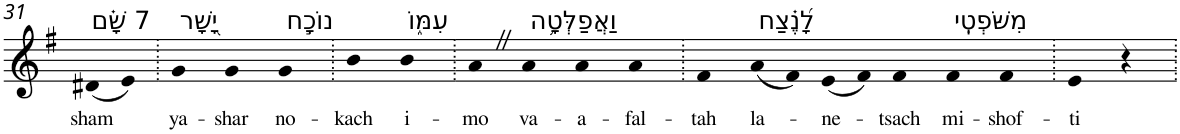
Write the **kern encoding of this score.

**kern	**text
*part1	*part1
*staff1	*staff1
*I"Piano	*
*I'Pno	*
!!LO:PB:g=z
*clefG2	*
*k[f#]	*
*G:	*
=31	=31
!LO:TX:a:t=7 שָׁ֗ם	!
!	!LO:LY:b
(8d#X	sham
8e)	.
=32.	=32.
!LO:TX:a:t=יָ֭שָׁר	!
!	!LO:LY:b
4g	ya-
!	!LO:LY:b
4g	-shar
!LO:TX:a:t=נוֹכָ֣ח	!
!	!LO:LY:b
4g	no-
=33.	=33.
!	!LO:LY:b
4b	-kach
!LO:TX:a:t=עִמּ֑וֹ	!
!	!LO:LY:b
4b	i-
=34.	=34.
!	!LO:LY:b
4aZ	-mo
!LO:TX:a:t=וַאֲפַלְּטָ֥ה	!
!	!LO:LY:b
4a	va-
!	!LO:LY:b
4a	-a-
!	!LO:LY:b
4a	-fal-
=35.	=35.
!	!LO:LY:b
4f#	-tah
!LO:TX:a:t=לָ֝נֶ֗צַח	!
!	!LO:LY:b
(8a	la-
8f#)	.
!	!LO:LY:b
(8e	-ne-
8f#)	.
!	!LO:LY:b
4f#	-tsach
!LO:TX:a:t=מִשֹּׁפְטִֽי	!
!	!LO:LY:b
4f#	mi-
!	!LO:LY:b
4f#	-shof-
=36.	=36.
!	!LO:LY:b
4e	-ti
4r	.
=.	=.
*-	*-
